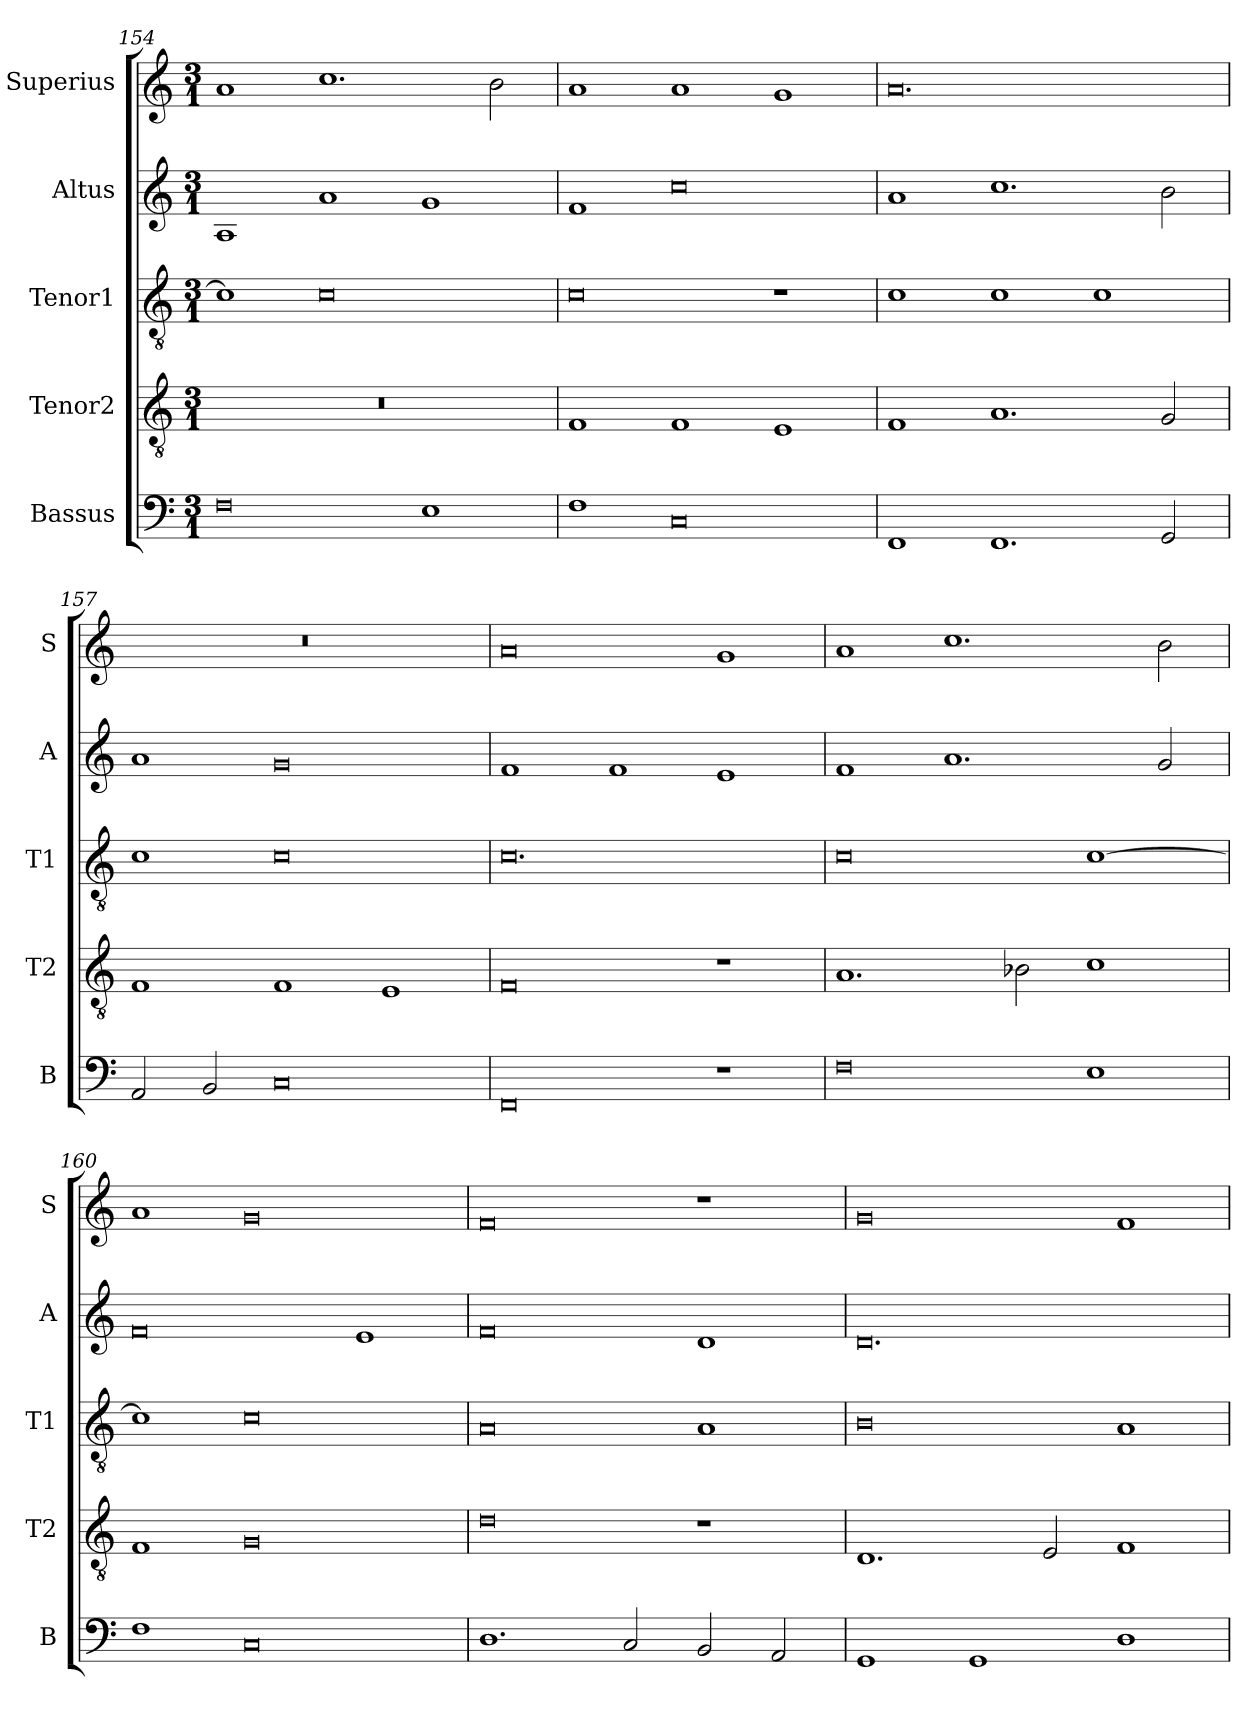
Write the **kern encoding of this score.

**kern	**kern	**kern	**kern	**kern
*part5	*part4	*part3	*part2	*part1
*staff5	*staff4	*staff3	*staff2	*staff1
*I"Bassus	*I"Tenor2	*I"Tenor1	*I"Altus	*I"Superius
*I'B	*I'T2	*I'T1	*I'A	*I'S
*clefF4	*clefGv2	*clefGv2	*clefG2	*clefG2
*k[]	*k[]	*k[]	*k[]	*k[]
*M3/1	*M3/1	*M3/1	*M3/1	*M3/1
=154	=154	=154	=154	=154
0F	0.r	1c]	1A	1a
.	.	0c	1a	1.cc
1E	.	.	1g	.
.	.	.	.	2b\
=155	=155	=155	=155	=155
1F	1F	0c	1f	1a
0C	1F	.	0cc	1a
.	1E	1r	.	1g
=156	=156	=156	=156	=156
1FF	1F	1c	1a	0.a
1.FF	1.A	1c	1.cc	.
.	.	1c	.	.
2GG/	2G/	.	2b\	.
=157	=157	=157	=157	=157
2AA/	1F	1c	1a	0.r
2BB/	.	.	.	.
0C	1F	0c	0g	.
.	1E	.	.	.
=158	=158	=158	=158	=158
0FF	0F	0.c	1f	0a
.	.	.	1f	.
1r	1r	.	1e	1g
=159	=159	=159	=159	=159
0F	1.A	0c	1f	1a
.	.	.	1.a	1.cc
.	2B-X\	.	.	.
1E	1c	[1c	.	.
.	.	.	2g/	2b\
=160	=160	=160	=160	=160
1F	1F	1c]	0f	1a
0C	0G	0c	.	0g
.	.	.	1e	.
=161	=161	=161	=161	=161
1.D	0d	0A	0f	0f
2C/	.	.	.	.
2BB/	1r	1A	1d	1r
2AA/	.	.	.	.
=162	=162	=162	=162	=162
1GG	1.D	0B	0.d	0g
1GG	.	.	.	.
.	2E/	.	.	.
1D	1F	1A	.	1f
=	=	=	=	=
*-	*-	*-	*-	*-
